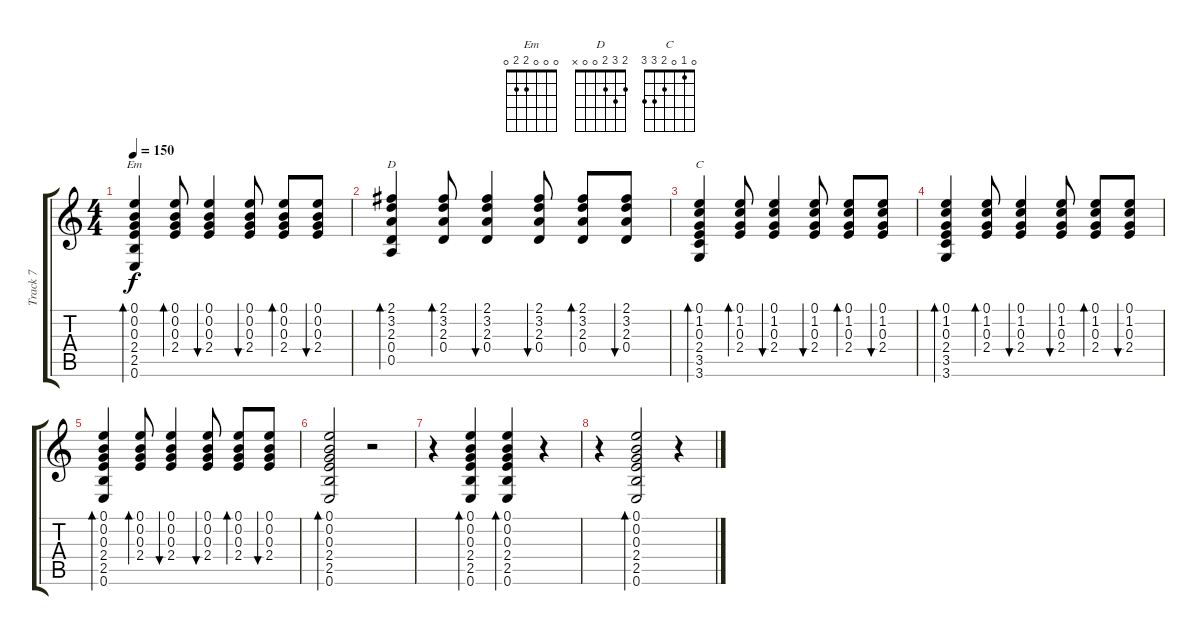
\track ("Track 7" "Track 7") {instrument acousticguitarsteel}
\staff {score tabs}
\tuning (E4 B3 G3 D3 A2 E2) {hide}
\chord ("Em" 0 0 0 2 2 0)
\chord ("D" 2 3 2 0 0 x)
\chord ("C" 0 1 0 2 3 3)
\ts (4 4)
\tempo 150
\clef g2
\ks c
(0.1 0.2 0.3 2.4 2.5 0.6).4{bd 120 ch "Em" dy f} (0.1 0.2 0.3 2.4).8{bd 120} (0.1 0.2 0.3 2.4).4{bu 120} (0.1 0.2 0.3 2.4).8{bu 120} (0.1 0.2 0.3 2.4).8{bd 120} (0.1 0.2 0.3 2.4).8{bu 120} |
(2.1 3.2 2.3 0.4 0.5).4{bd 120 ch "D"} (2.1 3.2 2.3 0.4).8{bd 120} (2.1 3.2 2.3 0.4).4{bu 120} (2.1 3.2 2.3 0.4).8{bu 120} (2.1 3.2 2.3 0.4).8{bd 120} (2.1 3.2 2.3 0.4).8{bu 120} |
(0.1 1.2 0.3 2.4 3.5 3.6).4{bd 120 ch "C"} (0.1 1.2 0.3 2.4).8{bd 120} (0.1 1.2 0.3 2.4).4{bu 120} (0.1 1.2 0.3 2.4).8{bu 120} (0.1 1.2 0.3 2.4).8{bd 120} (0.1 1.2 0.3 2.4).8{bu 120} |
(0.1 1.2 0.3 2.4 3.5 3.6).4{bd 120} (0.1 1.2 0.3 2.4).8{bd 120} (0.1 1.2 0.3 2.4).4{bu 120} (0.1 1.2 0.3 2.4).8{bu 120} (0.1 1.2 0.3 2.4).8{bd 120} (0.1 1.2 0.3 2.4).8{bu 120} |
(0.1 0.2 0.3 2.4 2.5 0.6).4{bd 120} (0.1 0.2 0.3 2.4).8{bd 120} (0.1 0.2 0.3 2.4).4{bu 120} (0.1 0.2 0.3 2.4).8{bu 120} (0.1 0.2 0.3 2.4).8{bd 120} (0.1 0.2 0.3 2.4).8{bu 120} |
(0.1 0.2 0.3 2.4 2.5 0.6).2{bd 240} r.2 |
r.4 (0.1 0.2 0.3 2.4 2.5 0.6).4{bd 120} (0.1 0.2 0.3 2.4 2.5 0.6).4{bd 120} r.4 |
r.4 (0.1 0.2 0.3 2.4 2.5 0.6).2{bd 480} r.4
